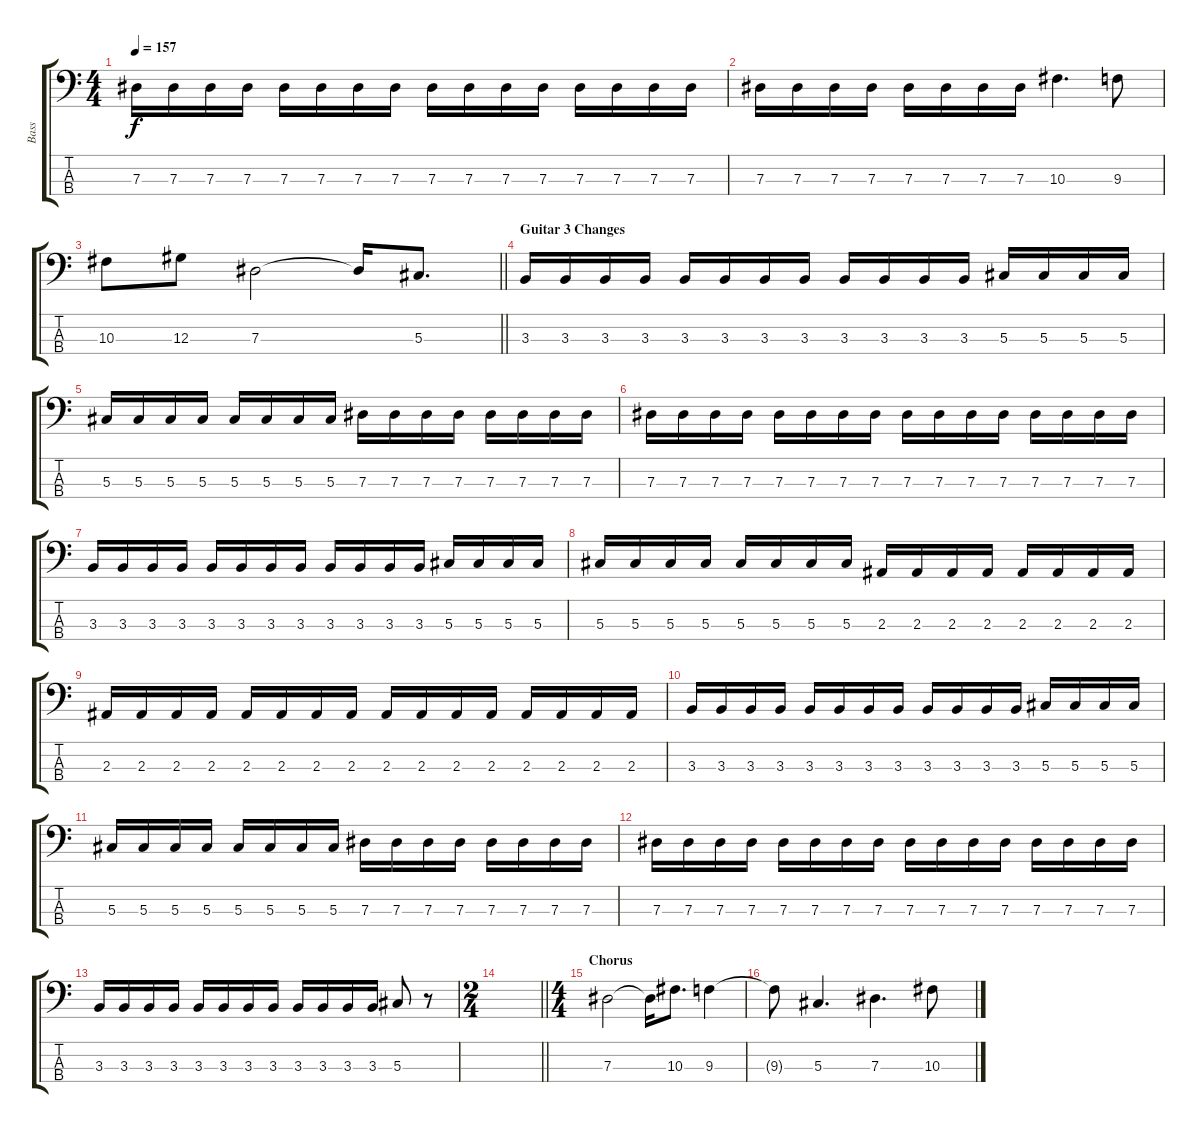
\track ("Bass" "Bass") {instrument electricbassfinger}
\staff {score tabs}
\tuning (Gb2 Db2 Ab1 Eb1) {hide}
\ts (4 4)
\tempo 157
\clef f4
\ks c
7.3.16{dy f} 7.3.16 7.3.16 7.3.16 7.3.16 7.3.16 7.3.16 7.3.16 7.3.16 7.3.16 7.3.16 7.3.16 7.3.16 7.3.16 7.3.16 7.3.16 |
7.3.16 7.3.16 7.3.16 7.3.16 7.3.16 7.3.16 7.3.16 7.3.16 10.3.4{d} 9.3.8 |
\barLineRight lightlight
10.3.8 12.3.8 7.3.2 7.3{t}.16 5.3.8{d} |
\section ("" "Guitar 3 Changes")
3.3.16 3.3.16 3.3.16 3.3.16 3.3.16 3.3.16 3.3.16 3.3.16 3.3.16 3.3.16 3.3.16 3.3.16 5.3.16 5.3.16 5.3.16 5.3.16 |
5.3.16 5.3.16 5.3.16 5.3.16 5.3.16 5.3.16 5.3.16 5.3.16 7.3.16 7.3.16 7.3.16 7.3.16 7.3.16 7.3.16 7.3.16 7.3.16 |
7.3.16 7.3.16 7.3.16 7.3.16 7.3.16 7.3.16 7.3.16 7.3.16 7.3.16 7.3.16 7.3.16 7.3.16 7.3.16 7.3.16 7.3.16 7.3.16 |
3.3.16 3.3.16 3.3.16 3.3.16 3.3.16 3.3.16 3.3.16 3.3.16 3.3.16 3.3.16 3.3.16 3.3.16 5.3.16 5.3.16 5.3.16 5.3.16 |
5.3.16 5.3.16 5.3.16 5.3.16 5.3.16 5.3.16 5.3.16 5.3.16 2.3.16 2.3.16 2.3.16 2.3.16 2.3.16 2.3.16 2.3.16 2.3.16 |
2.3.16 2.3.16 2.3.16 2.3.16 2.3.16 2.3.16 2.3.16 2.3.16 2.3.16 2.3.16 2.3.16 2.3.16 2.3.16 2.3.16 2.3.16 2.3.16 |
3.3.16 3.3.16 3.3.16 3.3.16 3.3.16 3.3.16 3.3.16 3.3.16 3.3.16 3.3.16 3.3.16 3.3.16 5.3.16 5.3.16 5.3.16 5.3.16 |
5.3.16 5.3.16 5.3.16 5.3.16 5.3.16 5.3.16 5.3.16 5.3.16 7.3.16 7.3.16 7.3.16 7.3.16 7.3.16 7.3.16 7.3.16 7.3.16 |
7.3.16 7.3.16 7.3.16 7.3.16 7.3.16 7.3.16 7.3.16 7.3.16 7.3.16 7.3.16 7.3.16 7.3.16 7.3.16 7.3.16 7.3.16 7.3.16 |
3.3.16 3.3.16 3.3.16 3.3.16 3.3.16 3.3.16 3.3.16 3.3.16 3.3.16 3.3.16 3.3.16 3.3.16 5.3.8 r.8 |
\ts (2 4)
\barLineRight lightlight
|
\ts (4 4)
\section ("" "Chorus")
7.3.2 7.3{t}.16 10.3.8{d} 9.3.4 |
9.3{t}.8 5.3.4{d} 7.3.4{d} 10.3.8
